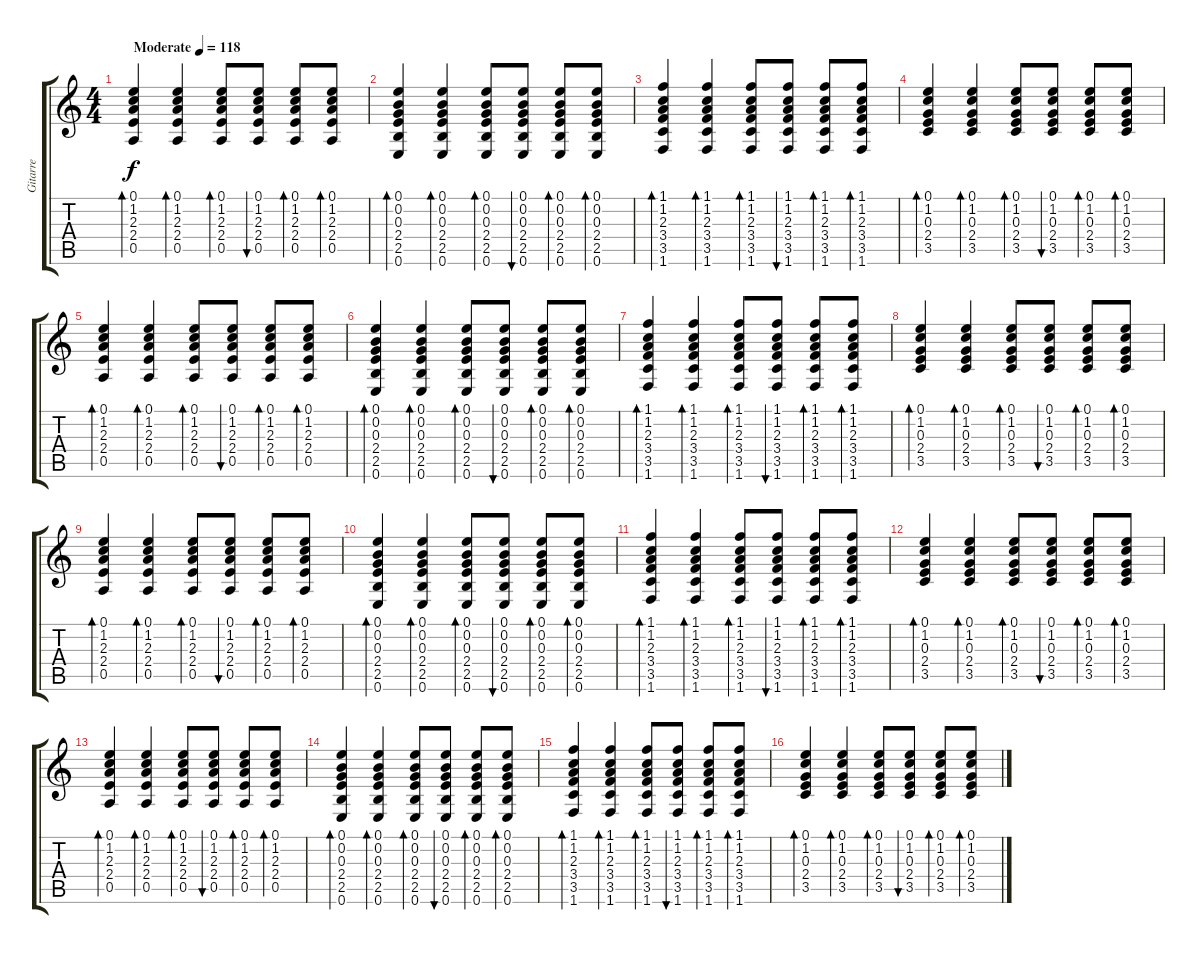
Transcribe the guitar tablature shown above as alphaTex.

\track ("Gitarre" "Gitarre") {instrument electricguitarjazz}
\staff {score tabs}
\tuning (E4 B3 G3 D3 A2 E2) {hide}
\ts (4 4)
\tempo (118 "Moderate")
\clef g2
\ks c
(0.1 1.2 2.3 2.4 0.5).4{bd 60 dy f instrument electricguitarjazz} (0.1 1.2 2.3 2.4 0.5).4{bd 60} (0.1 1.2 2.3 2.4 0.5).8{bd 60} (0.1 1.2 2.3 2.4 0.5).8{bu 60} (0.1 1.2 2.3 2.4 0.5).8{bd 60} (0.1 1.2 2.3 2.4 0.5).8{bd 60} |
(0.1 0.2 0.3 2.4 2.5 0.6).4{bd 60} (0.1 0.2 0.3 2.4 2.5 0.6).4{bd 60} (0.1 0.2 0.3 2.4 2.5 0.6).8{bd 60} (0.1 0.2 0.3 2.4 2.5 0.6).8{bu 60} (0.1 0.2 0.3 2.4 2.5 0.6).8{bd 60} (0.1 0.2 0.3 2.4 2.5 0.6).8{bd 60} |
(1.1 1.2 2.3 3.4 3.5 1.6).4{bd 60} (1.1 1.2 2.3 3.4 3.5 1.6).4{bd 60} (1.1 1.2 2.3 3.4 3.5 1.6).8{bd 60} (1.1 1.2 2.3 3.4 3.5 1.6).8{bu 60} (1.1 1.2 2.3 3.4 3.5 1.6).8{bd 60} (1.1 1.2 2.3 3.4 3.5 1.6).8{bd 60} |
(0.1 1.2 0.3 2.4 3.5).4{bd 60} (0.1 1.2 0.3 2.4 3.5).4{bd 60} (0.1 1.2 0.3 2.4 3.5).8{bd 60} (0.1 1.2 0.3 2.4 3.5).8{bu 60} (0.1 1.2 0.3 2.4 3.5).8{bd 60} (0.1 1.2 0.3 2.4 3.5).8{bd 60} |
(0.1 1.2 2.3 2.4 0.5).4{bd 60} (0.1 1.2 2.3 2.4 0.5).4{bd 60} (0.1 1.2 2.3 2.4 0.5).8{bd 60} (0.1 1.2 2.3 2.4 0.5).8{bu 60} (0.1 1.2 2.3 2.4 0.5).8{bd 60} (0.1 1.2 2.3 2.4 0.5).8{bd 60} |
(0.1 0.2 0.3 2.4 2.5 0.6).4{bd 60} (0.1 0.2 0.3 2.4 2.5 0.6).4{bd 60} (0.1 0.2 0.3 2.4 2.5 0.6).8{bd 60} (0.1 0.2 0.3 2.4 2.5 0.6).8{bu 60} (0.1 0.2 0.3 2.4 2.5 0.6).8{bd 60} (0.1 0.2 0.3 2.4 2.5 0.6).8{bd 60} |
(1.1 1.2 2.3 3.4 3.5 1.6).4{bd 60} (1.1 1.2 2.3 3.4 3.5 1.6).4{bd 60} (1.1 1.2 2.3 3.4 3.5 1.6).8{bd 60} (1.1 1.2 2.3 3.4 3.5 1.6).8{bu 60} (1.1 1.2 2.3 3.4 3.5 1.6).8{bd 60} (1.1 1.2 2.3 3.4 3.5 1.6).8{bd 60} |
(0.1 1.2 0.3 2.4 3.5).4{bd 60} (0.1 1.2 0.3 2.4 3.5).4{bd 60} (0.1 1.2 0.3 2.4 3.5).8{bd 60} (0.1 1.2 0.3 2.4 3.5).8{bu 60} (0.1 1.2 0.3 2.4 3.5).8{bd 60} (0.1 1.2 0.3 2.4 3.5).8{bd 60} |
(0.1 1.2 2.3 2.4 0.5).4{bd 60} (0.1 1.2 2.3 2.4 0.5).4{bd 60} (0.1 1.2 2.3 2.4 0.5).8{bd 60} (0.1 1.2 2.3 2.4 0.5).8{bu 60} (0.1 1.2 2.3 2.4 0.5).8{bd 60} (0.1 1.2 2.3 2.4 0.5).8{bd 60} |
(0.1 0.2 0.3 2.4 2.5 0.6).4{bd 60} (0.1 0.2 0.3 2.4 2.5 0.6).4{bd 60} (0.1 0.2 0.3 2.4 2.5 0.6).8{bd 60} (0.1 0.2 0.3 2.4 2.5 0.6).8{bu 60} (0.1 0.2 0.3 2.4 2.5 0.6).8{bd 60} (0.1 0.2 0.3 2.4 2.5 0.6).8{bd 60} |
(1.1 1.2 2.3 3.4 3.5 1.6).4{bd 60} (1.1 1.2 2.3 3.4 3.5 1.6).4{bd 60} (1.1 1.2 2.3 3.4 3.5 1.6).8{bd 60} (1.1 1.2 2.3 3.4 3.5 1.6).8{bu 60} (1.1 1.2 2.3 3.4 3.5 1.6).8{bd 60} (1.1 1.2 2.3 3.4 3.5 1.6).8{bd 60} |
(0.1 1.2 0.3 2.4 3.5).4{bd 60} (0.1 1.2 0.3 2.4 3.5).4{bd 60} (0.1 1.2 0.3 2.4 3.5).8{bd 60} (0.1 1.2 0.3 2.4 3.5).8{bu 60} (0.1 1.2 0.3 2.4 3.5).8{bd 60} (0.1 1.2 0.3 2.4 3.5).8{bd 60} |
(0.1 1.2 2.3 2.4 0.5).4{bd 60} (0.1 1.2 2.3 2.4 0.5).4{bd 60} (0.1 1.2 2.3 2.4 0.5).8{bd 60} (0.1 1.2 2.3 2.4 0.5).8{bu 60} (0.1 1.2 2.3 2.4 0.5).8{bd 60} (0.1 1.2 2.3 2.4 0.5).8{bd 60} |
(0.1 0.2 0.3 2.4 2.5 0.6).4{bd 60} (0.1 0.2 0.3 2.4 2.5 0.6).4{bd 60} (0.1 0.2 0.3 2.4 2.5 0.6).8{bd 60} (0.1 0.2 0.3 2.4 2.5 0.6).8{bu 60} (0.1 0.2 0.3 2.4 2.5 0.6).8{bd 60} (0.1 0.2 0.3 2.4 2.5 0.6).8{bd 60} |
(1.1 1.2 2.3 3.4 3.5 1.6).4{bd 60} (1.1 1.2 2.3 3.4 3.5 1.6).4{bd 60} (1.1 1.2 2.3 3.4 3.5 1.6).8{bd 60} (1.1 1.2 2.3 3.4 3.5 1.6).8{bu 60} (1.1 1.2 2.3 3.4 3.5 1.6).8{bd 60} (1.1 1.2 2.3 3.4 3.5 1.6).8{bd 60} |
(0.1 1.2 0.3 2.4 3.5).4{bd 60} (0.1 1.2 0.3 2.4 3.5).4{bd 60} (0.1 1.2 0.3 2.4 3.5).8{bd 60} (0.1 1.2 0.3 2.4 3.5).8{bu 60} (0.1 1.2 0.3 2.4 3.5).8{bd 60} (0.1 1.2 0.3 2.4 3.5).8{bd 60}
